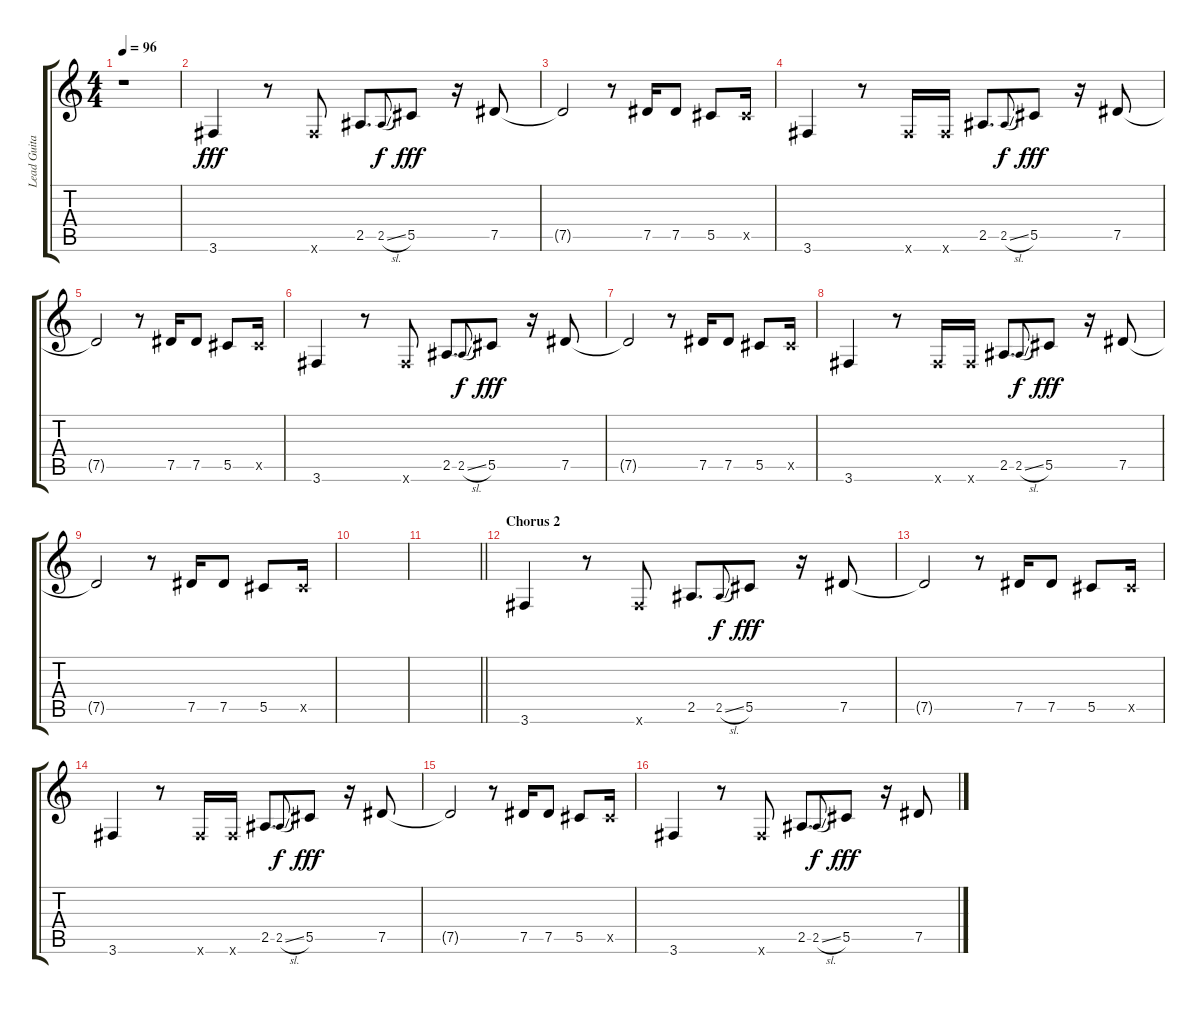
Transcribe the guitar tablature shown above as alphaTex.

\track ("Lead Guitar" "Lead Guita") {instrument electricguitarmuted}
\staff {score tabs}
\tuning (Eb4 Bb3 Gb3 Db3 Ab2 Eb2) {hide}
\ts (4 4)
\tempo 96
\clef g2
\ks c
r.1{dy fff} |
3.6.4 r.8 3.6{x}.8 2.5.8{d} 2.5{sl}.8{gr onbeat dy f} 5.5.8{dy fff} r.16 7.5.8 |
7.5{t}.2 r.8 7.5.16 7.5.8 5.5.8 5.5{x}.16 |
3.6.4 r.8 3.6{x}.16 3.6{x}.16 2.5.8{d} 2.5{sl}.8{gr onbeat dy f} 5.5.8{dy fff} r.16 7.5.8 |
7.5{t}.2 r.8 7.5.16 7.5.8 5.5.8 5.5{x}.16 |
3.6.4 r.8 3.6{x}.8 2.5.8{d} 2.5{sl}.8{gr onbeat dy f} 5.5.8{dy fff} r.16 7.5.8 |
7.5{t}.2 r.8 7.5.16 7.5.8 5.5.8 5.5{x}.16 |
3.6.4 r.8 3.6{x}.16 3.6{x}.16 2.5.8{d} 2.5{sl}.8{gr onbeat dy f} 5.5.8{dy fff} r.16 7.5.8 |
7.5{t}.2 r.8 7.5.16 7.5.8 5.5.8 5.5{x}.16 |
|
\barLineRight lightlight
|
\section ("" "Chorus 2")
3.6.4 r.8 3.6{x}.8 2.5.8{d} 2.5{sl}.8{gr onbeat dy f} 5.5.8{dy fff} r.16 7.5.8 |
7.5{t}.2 r.8 7.5.16 7.5.8 5.5.8 5.5{x}.16 |
3.6.4 r.8 3.6{x}.16 3.6{x}.16 2.5.8{d} 2.5{sl}.8{gr onbeat dy f} 5.5.8{dy fff} r.16 7.5.8 |
7.5{t}.2 r.8 7.5.16 7.5.8 5.5.8 5.5{x}.16 |
3.6.4 r.8 3.6{x}.8 2.5.8{d} 2.5{sl}.8{gr onbeat dy f} 5.5.8{dy fff} r.16 7.5.8
